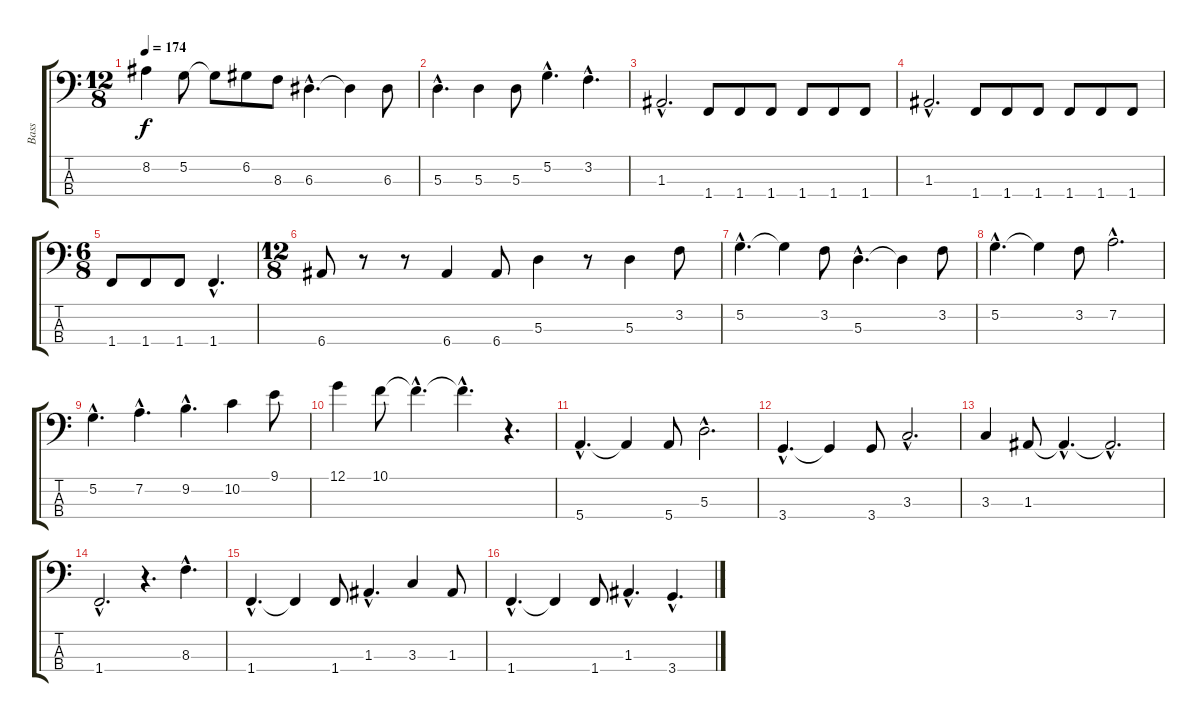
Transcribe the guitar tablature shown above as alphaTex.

\track ("Bass" "Bass") {instrument electricbassfinger}
\staff {score tabs}
\tuning (G2 D2 A1 E1) {hide}
\ts (12 8)
\tempo 174
\clef f4
\ks c
8.2.4{dy f} 5.2.8 5.2{t}.8 6.2.8 8.3.8 6.3{hac}.4{d} 6.3{t}.4 6.3.8 |
5.3{hac}.4{d} 5.3.4 5.3.8 5.2{hac}.4{d} 3.2{hac}.4{d} |
1.3{hac}.2{d} 1.4.8 1.4.8 1.4.8 1.4.8 1.4.8 1.4.8 |
1.3{hac}.2{d} 1.4.8 1.4.8 1.4.8 1.4.8 1.4.8 1.4.8 |
\ts (6 8)
1.4.8 1.4.8 1.4.8 1.4{hac}.4{d} |
\ts (12 8)
6.4.8 r.8 r.8 6.4.4 6.4.8 5.3.4 r.8 5.3.4 3.2.8 |
5.2{hac}.4{d} 5.2{t}.4 3.2.8 5.3{hac}.4{d} 5.3{t}.4 3.2.8 |
5.2{hac}.4{d} 5.2{t}.4 3.2.8 7.2{hac}.2{d} |
5.2{hac}.4{d} 7.2{hac}.4{d} 9.2{hac}.4{d} 10.2.4 9.1.8 |
12.1.4 10.1.8 10.1{hac t}.4{d} 10.1{hac t}.4{d} r.4{d} |
5.4{hac}.4{d} 5.4{t}.4 5.4.8 5.3{hac}.2{d} |
3.4{hac}.4{d} 3.4{t}.4 3.4.8 3.3{hac}.2{d} |
3.3.4 1.3.8 1.3{hac t}.4{d} 1.3{hac t}.2{d} |
1.4{hac}.2{d} r.4{d} 8.3{hac}.4{d} |
1.4{hac}.4{d} 1.4{t}.4 1.4.8 1.3{hac}.4{d} 3.3.4 1.3.8 |
1.4{hac}.4{d} 1.4{t}.4 1.4.8 1.3{hac}.4{d} 3.4{hac}.4{d}
